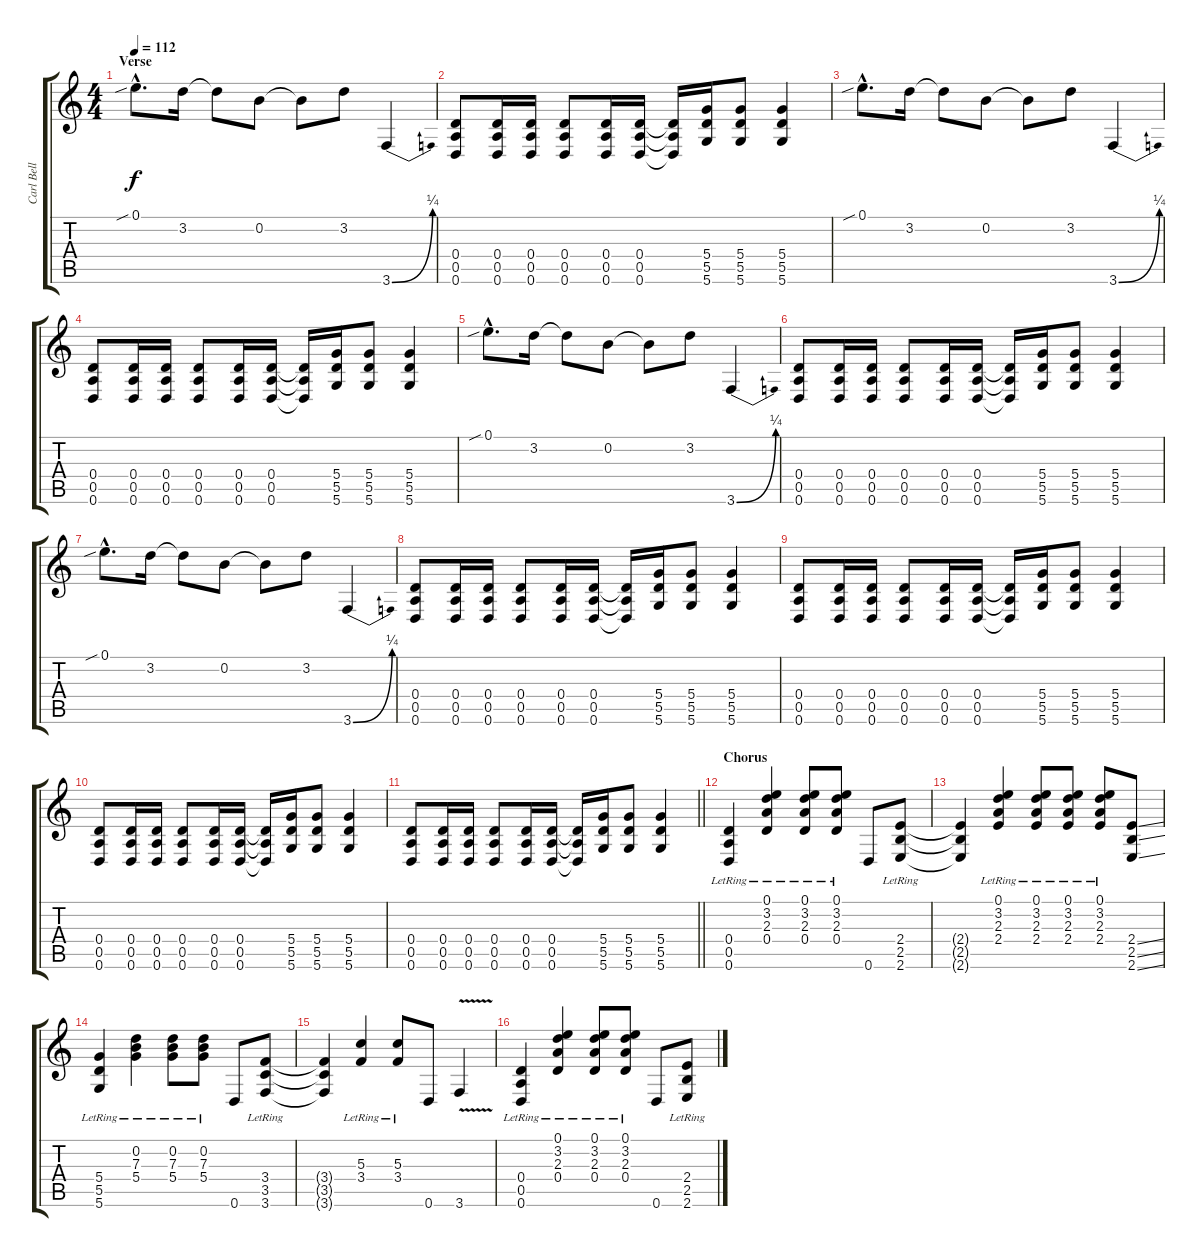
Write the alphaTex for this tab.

\track ("Carl Bell (Lead Guitar)" "Carl Bell ") {instrument distortionguitar}
\staff {score tabs}
\tuning (E4 B3 G3 D3 A2 D2) {hide}
\ts (4 4)
\section ("" "Verse")
\tempo 112
\clef g2
\ks c
0.1{sib hac}.8{d dy f} 3.2.16 3.2{t}.8 0.2.8 0.2{t}.8 3.2.8 3.6{be (bend 0 0 60 1)}.4 |
(0.4 0.5 0.6).8 (0.4 0.5 0.6).16 (0.4 0.5 0.6).16 (0.4 0.5 0.6).8 (0.4 0.5 0.6).16 (0.4 0.5 0.6).16 (0.4{t} 0.5{t} 0.6{t}).16 (5.4 5.5 5.6).16 (5.4 5.5 5.6).8 (5.4 5.5 5.6).4 |
0.1{sib hac}.8{d} 3.2.16 3.2{t}.8 0.2.8 0.2{t}.8 3.2.8 3.6{be (bend 0 0 60 1)}.4 |
(0.4 0.5 0.6).8 (0.4 0.5 0.6).16 (0.4 0.5 0.6).16 (0.4 0.5 0.6).8 (0.4 0.5 0.6).16 (0.4 0.5 0.6).16 (0.4{t} 0.5{t} 0.6{t}).16 (5.4 5.5 5.6).16 (5.4 5.5 5.6).8 (5.4 5.5 5.6).4 |
0.1{sib hac}.8{d} 3.2.16 3.2{t}.8 0.2.8 0.2{t}.8 3.2.8 3.6{be (bend 0 0 60 1)}.4 |
(0.4 0.5 0.6).8 (0.4 0.5 0.6).16 (0.4 0.5 0.6).16 (0.4 0.5 0.6).8 (0.4 0.5 0.6).16 (0.4 0.5 0.6).16 (0.4{t} 0.5{t} 0.6{t}).16 (5.4 5.5 5.6).16 (5.4 5.5 5.6).8 (5.4 5.5 5.6).4 |
0.1{sib hac}.8{d} 3.2.16 3.2{t}.8 0.2.8 0.2{t}.8 3.2.8 3.6{be (bend 0 0 60 1)}.4 |
(0.4 0.5 0.6).8 (0.4 0.5 0.6).16 (0.4 0.5 0.6).16 (0.4 0.5 0.6).8 (0.4 0.5 0.6).16 (0.4 0.5 0.6).16 (0.4{t} 0.5{t} 0.6{t}).16 (5.4 5.5 5.6).16 (5.4 5.5 5.6).8 (5.4 5.5 5.6).4 |
(0.4 0.5 0.6).8 (0.4 0.5 0.6).16 (0.4 0.5 0.6).16 (0.4 0.5 0.6).8 (0.4 0.5 0.6).16 (0.4 0.5 0.6).16 (0.4{t} 0.5{t} 0.6{t}).16 (5.4 5.5 5.6).16 (5.4 5.5 5.6).8 (5.4 5.5 5.6).4 |
(0.4 0.5 0.6).8 (0.4 0.5 0.6).16 (0.4 0.5 0.6).16 (0.4 0.5 0.6).8 (0.4 0.5 0.6).16 (0.4 0.5 0.6).16 (0.4{t} 0.5{t} 0.6{t}).16 (5.4 5.5 5.6).16 (5.4 5.5 5.6).8 (5.4 5.5 5.6).4 |
\barLineRight lightlight
(0.4 0.5 0.6).8 (0.4 0.5 0.6).16 (0.4 0.5 0.6).16 (0.4 0.5 0.6).8 (0.4 0.5 0.6).16 (0.4 0.5 0.6).16 (0.4{t} 0.5{t} 0.6{t}).16 (5.4 5.5 5.6).16 (5.4 5.5 5.6).8 (5.4 5.5 5.6).4 |
\section ("" "Chorus")
(0.4{lr} 0.5{lr} 0.6{lr}).4 (0.1{lr} 3.2{lr} 2.3{lr} 0.4{lr}).4 (0.1{lr} 3.2{lr} 2.3{lr} 0.4{lr}).8 (0.1{lr} 3.2{lr} 2.3{lr} 0.4{lr}).8 0.6.8 (2.4{lr} 2.5{lr} 2.6{lr}).8 |
(2.4{t} 2.5{t} 2.6{t}).4 (0.1{lr} 3.2{lr} 2.3{lr} 2.4{lr}).4 (0.1{lr} 3.2{lr} 2.3{lr} 2.4{lr}).8 (0.1{lr} 3.2{lr} 2.3{lr} 2.4{lr}).8 (0.1{lr} 3.2{lr} 2.3{lr} 2.4{lr}).8 (2.4{ss} 2.5{ss} 2.6{ss}).8 |
(5.4{lr} 5.5{lr} 5.6{lr}).4 (0.2{lr} 7.3{lr} 5.4{lr}).4 (0.2{lr} 7.3{lr} 5.4{lr}).8 (0.2{lr} 7.3{lr} 5.4{lr}).8 0.6.8 (3.4{lr} 3.5{lr} 3.6{lr}).8 |
(3.4{t} 3.5{t} 3.6{t}).4 (5.3{lr} 3.4{lr}).4 (5.3{lr} 3.4{lr}).8 0.6.8 3.6{v}.4 |
(0.4{lr} 0.5{lr} 0.6{lr}).4 (0.1{lr} 3.2{lr} 2.3{lr} 0.4{lr}).4 (0.1{lr} 3.2{lr} 2.3{lr} 0.4{lr}).8 (0.1{lr} 3.2{lr} 2.3{lr} 0.4{lr}).8 0.6.8 (2.4{lr} 2.5{lr} 2.6{lr}).8
